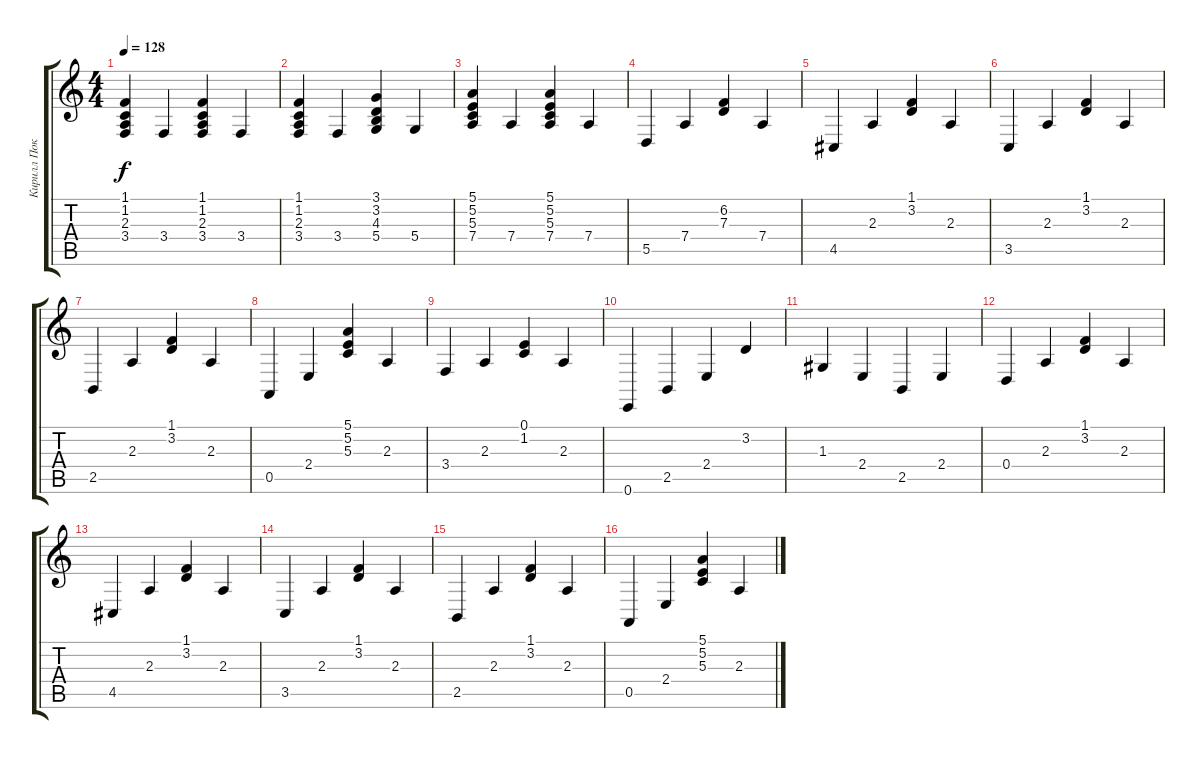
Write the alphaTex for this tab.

\track ("Кирилл Покровский" "Кирилл Пок") {instrument brightacousticpiano}
\staff {score tabs}
\tuning (E4 B3 G3 D3 A2 E2) {hide}
\ts (4 4)
\tempo 128
\clef g2
\ks c
(1.1 1.2 2.3 3.4).4{dy f} 3.4.4 (1.1 1.2 2.3 3.4).4 3.4.4 |
(1.1 1.2 2.3 3.4).4 3.4.4 (3.1 3.2 4.3 5.4).4 5.4.4 |
(5.1 5.2 5.3 7.4).4 7.4.4 (5.1 5.2 5.3 7.4).4 7.4.4 |
5.5.4 7.4.4 (6.2 7.3).4 7.4.4 |
4.5.4 2.3.4 (1.1 3.2).4 2.3.4 |
3.5.4 2.3.4 (1.1 3.2).4 2.3.4 |
2.5.4 2.3.4 (1.1 3.2).4 2.3.4 |
0.5.4 2.4.4 (5.1 5.2 5.3).4 2.3.4 |
3.4.4 2.3.4 (0.1 1.2).4 2.3.4 |
0.6.4 2.5.4 2.4.4 3.2.4 |
1.3.4 2.4.4 2.5.4 2.4.4 |
0.4.4 2.3.4 (1.1 3.2).4 2.3.4 |
4.5.4 2.3.4 (1.1 3.2).4 2.3.4 |
3.5.4 2.3.4 (1.1 3.2).4 2.3.4 |
2.5.4 2.3.4 (1.1 3.2).4 2.3.4 |
0.5.4 2.4.4 (5.1 5.2 5.3).4 2.3.4
